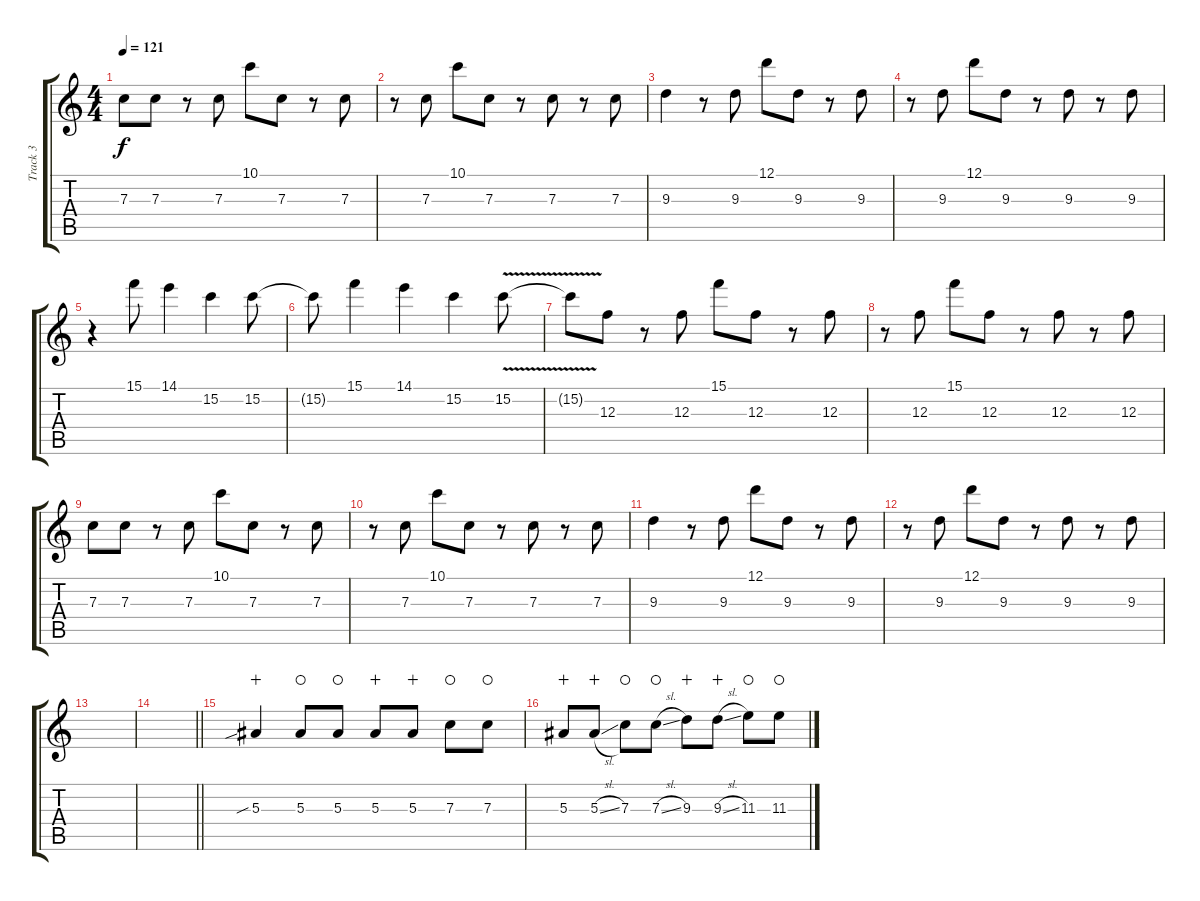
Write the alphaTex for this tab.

\track ("Track 3" "Track 3") {instrument overdrivenguitar}
\staff {score tabs}
\tuning (D4 A3 F3 C3 G2 C2) {hide}
\ts (4 4)
\tempo 121
\clef g2
\ks c
7.3.8{dy f} 7.3.8 r.8 7.3.8 10.1.8 7.3.8 r.8 7.3.8 |
r.8 7.3.8 10.1.8 7.3.8 r.8 7.3.8 r.8 7.3.8 |
9.3.4 r.8 9.3.8 12.1.8 9.3.8 r.8 9.3.8 |
r.8 9.3.8 12.1.8 9.3.8 r.8 9.3.8 r.8 9.3.8 |
r.4 15.1.8 14.1.4 15.2.4 15.2.8 |
15.2{t}.8 15.1.4 14.1.4 15.2.4 15.2{v}.8 |
15.2{t}.8 12.3.8 r.8 12.3.8 15.1.8 12.3.8 r.8 12.3.8 |
r.8 12.3.8 15.1.8 12.3.8 r.8 12.3.8 r.8 12.3.8 |
7.3.8 7.3.8 r.8 7.3.8 10.1.8 7.3.8 r.8 7.3.8 |
r.8 7.3.8 10.1.8 7.3.8 r.8 7.3.8 r.8 7.3.8 |
9.3.4 r.8 9.3.8 12.1.8 9.3.8 r.8 9.3.8 |
r.8 9.3.8 12.1.8 9.3.8 r.8 9.3.8 r.8 9.3.8 |
|
\barLineRight lightlight
|
\section ("" "")
5.3{sib}.4{wahc} 5.3.8{waho} 5.3.8{waho} 5.3.8{wahc} 5.3.8{wahc} 7.3.8{waho} 7.3.8{waho} |
5.3.8{wahc} 5.3{sl}.8{wahc} 7.3.8{waho} 7.3{sl}.8{waho} 9.3.8{wahc} 9.3{sl}.8{wahc} 11.3.8{waho} 11.3{sl}.8{waho}
